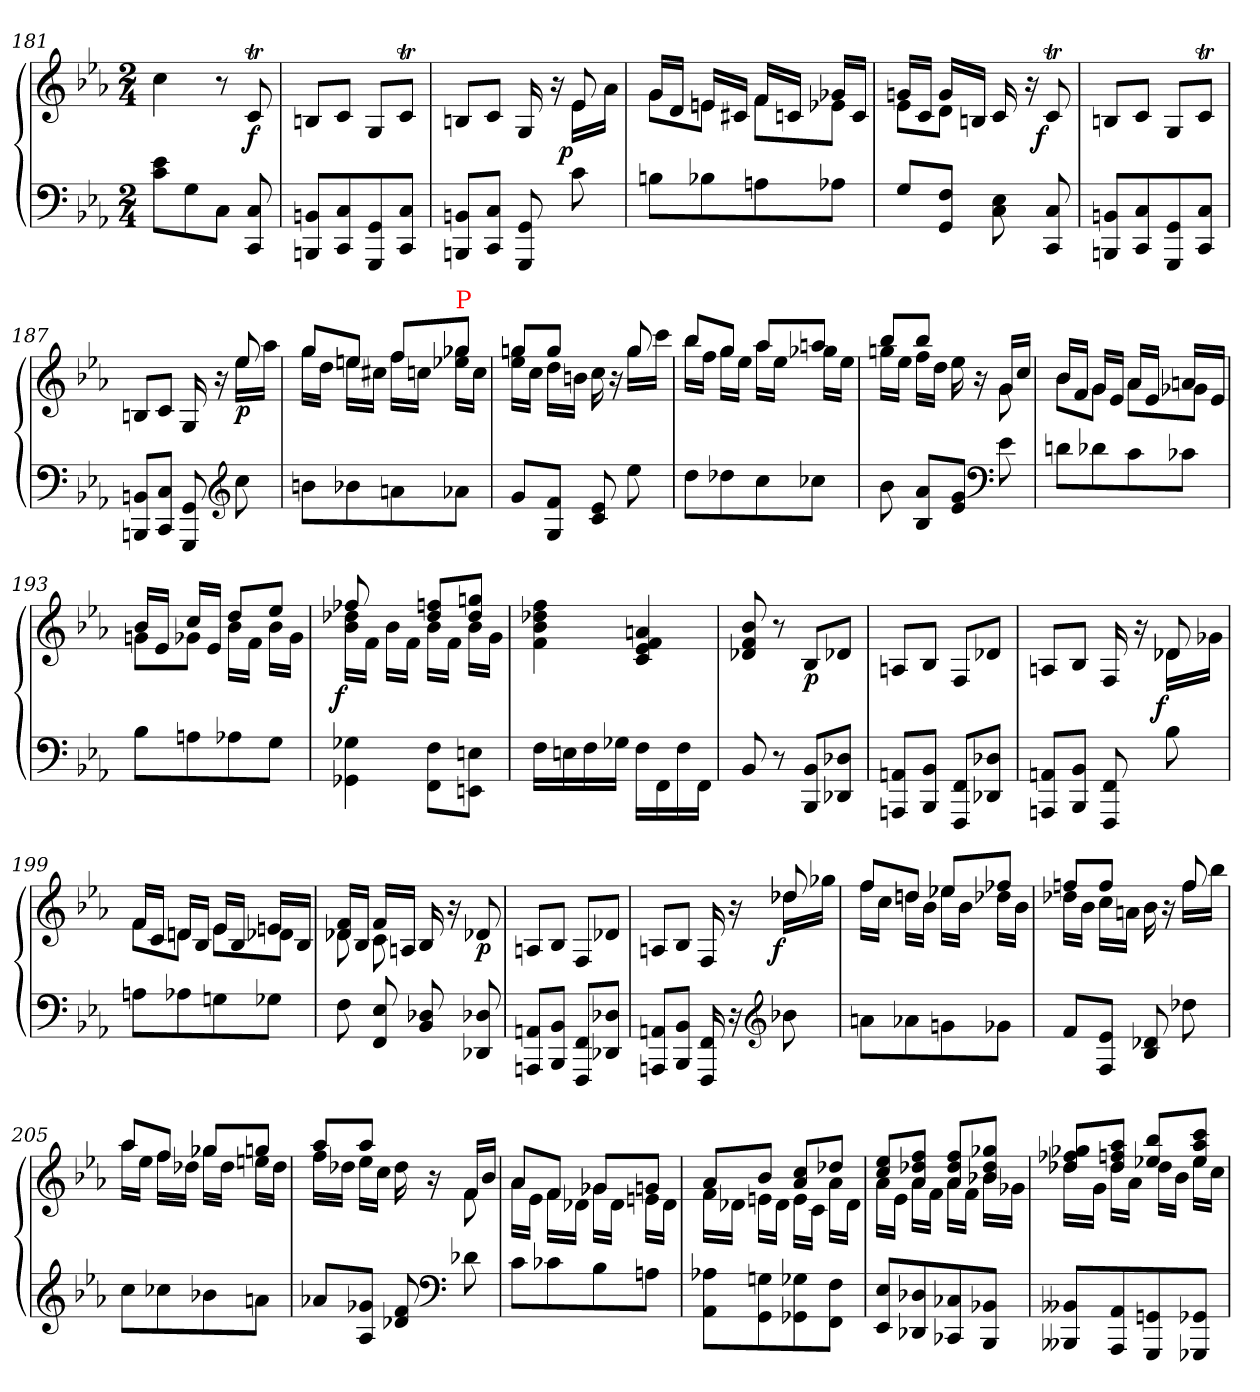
**kern	**kern	**dynam
*part1	*part1	*part1
*staff2	*staff1	*staff1/2
*clefF4	*clefG2	*
*k[b-e-a-]	*k[b-e-a-]	*
*M2/4	*M2/4	*
=181	=181	=181
8e-\ 8c\L	4cc	.
8G	.	.
8CJ	8r	.
!	!	!LO:DY:b
8C 8CC	8cT	f
=182	=182	=182
8BBn 8BBBnL	8Bn/L	.
8C 8CC	8cJ	.
8GG 8GGG	8GL	.
8C 8CCJ	8cTJ	.
=183	=183	=183
*	*^	*
8BBn/ 8BBBn/L	8BnL	4.ryy	.
8C 8CCJ	8cJ	.	.
8GG/ 8GGG/	16G	.	.
.	16r	.	.
!	!	!	!LO:DY:b:rj
8c	8e-/	16e-\LL	p
.	.	16a-JJ	.
=184	=184	=184	=184
8Bn\L	16g/LL	8g\L	.
.	16dJJ	.	.
8B-X	16en/LL	8en\J	.
.	16c#XJJ	.	.
8An	16f/LL	8f\L	.
.	16cnJJ	.	.
8A-XJ	16g-X/LL	8e-XJ	.
.	16cJJ	.	.
=185	=185	=185	=185
8GL	16gn/LL	8e-\L	.
.	16cJJ	.	.
8F 8GGJ	16g/LL	8d\J	.
.	16BnJJ	.	.
8E-\ 8C\	16c	4ryy	.
.	16r	.	.
!	!	!	!LO:DY:b:rj
8C 8CC	8cT	.	f
*	*v	*v	*
=186	=186	=186
8BBn 8BBBnL	8BnL	.
8C 8CC	8cJ	.
8GG 8GGG	8GL	.
8C 8CCJ	8cTJ	.
=187	=187	=187
*	*^	*
8BBn 8BBBnL	8BnL	4.ryy	.
8C 8CCJ	8cJ	.	.
8GG 8GGG	16G	.	.
.	16r	.	.
*clefG2	*	*	*
!	!	!	!LO:DY:b
8cc\	8ee-/	16ee-\LL	p
.	.	16aa-JJ	.
=188	=188	=188	=188
8bn\L	8ggL	16ggLL	.
.	.	16ddJJ	.
8b-X	8eenJ	16eenLL	.
.	.	16cc#XJJ	.
8an	8ffL	16ffLL	.
.	.	16ccnJJ	.
!	!LO:TX:a:color=red:t=P	!	!
8a-XJ	8gg-XJ	16gg-X 16ee-XLL	.
.	.	16ccJJ	.
=189	=189	=189	=189
8gL	8ggnL	16ggn 16ee-LL	.
.	.	16ccJJ	.
8f 8GJ	8ggJ	16ddLL	.
.	.	16bnJJ	.
8e-/ 8c/	8ryy	16cc	.
.	.	16r	.
8ee-\	8gg/	16ggLL	.
.	.	16cccJJ	.
=190	=190	=190	=190
8ddL	8bb-L	16bb-LL	.
.	.	16ffJJ	.
8dd-X	8ggJ	16ggLL	.
.	.	16ee-JJ	.
8cc	8aa-L	16aa-LL	.
.	.	16ee-JJ	.
8cc-XJ	8aanJ	16gg-XLL	.
.	.	16ee-JJ	.
=191	=191	=191	=191
8b-\	8bb-L	16ggnLL	.
.	.	16ee-JJ	.
8a-/ 8B-/L	8bb-J	16ffLL	.
.	.	16ddJJ	.
8g 8e-J	8ryy	16ee-	.
.	.	16r	.
*clefF4	*	*	*
8e-	16gLL	8g	.
.	16ccJJ	.	.
=192	=192	=192	=192
8dn\L	16b-/LL	8b-\L	.
.	16fJJ	.	.
8d-X	16g/LL	8gJ	.
.	16e-JJ	.	.
8c	16a-/LL	8a-\L	.
.	16e-JJ	.	.
8c-XJ	16an/LL	8g-XJ	.
.	16e-JJ	.	.
=193	=193	=193	=193
8B-\L	16b-/LL	8gn\L	.
.	16e-JJ	.	.
8An	16cc/LL	8g-XJ	.
.	16e-JJ	.	.
8A-X	8dd/L	16b-\LL	.
.	.	16fJJ	.
8GJ	8ee-J	16b-\LL	.
.	.	16g-JJ	.
=194	=194	=194	=194
!	!	!	!LO:DY:b:rj
4G-X\ 4GG-X\	8ff-X	16dd-X 16b-LL	f
.	.	16fJJ	.
.	8ryy	16b-\LL	.
.	.	16fJJ	.
8F\ 8FF\L	8ffn 8dd-L	16b-LL	.
.	.	16fJJ	.
8En 8EEnJ	8ggn 8dd-J	16b-LL	.
.	.	16gJJ	.
*	*v	*v	*
=195	=195	=195
16FLL	4ff\ 4dd-X\ 4b-\ 4f\	.
16En	.	.
16F	.	.
16G-XJJ	.	.
16F\LL	4an/ 4f/ 4e-/ 4c/	.
16FF	.	.
16F	.	.
16FFJJ	.	.
=196	=196	=196
8BB-/	8b-/ 8f/ 8d-X/	.
8r	8r	.
!	!	!LO:DY:b
8BB-/ 8BBB-/L	8B-L	p
8D-X 8DD-XJ	8d-XJ	.
=197	=197	=197
8AAn 8AAAnL	8AnL	.
8BB- 8BBB-J	8B-J	.
8FF 8FFFL	8FL	.
8D-X 8DD-XJ	8d-XJ	.
=198	=198	=198
*	*^	*
8AAn 8AAAL	8AnL	4.ryy	.
8BB- 8BBB-J	8B-J	.	.
8FF/ 8FFF/	16F	.	.
.	16r	.	.
!	!	!	!LO:DY:b:rj
8B-\	8d-X/	16d-X\LL	f
.	.	16g-XJJ	.
=199	=199	=199	=199
8AnL	16f/LL	8f\L	.
.	16cJJ	.	.
8A-X	16dn/LL	8dnJ	.
.	16B-JJ	.	.
8Gn	16e-/LL	8e-\L	.
.	16B-JJ	.	.
8G-XJ	16en/LL	8d-XJ	.
.	16B-JJ	.	.
=200	=200	=200	=200
8F\	16f/ 16d-X/LL	8d-X\	.
.	16B-JJ	.	.
8E-/ 8FF/	16f/LL	8c\	.
.	16AnJJ	.	.
8D-X/ 8BB-/	16B-	4ryy	.
.	16r	.	.
!	!	!	!LO:DY:b
8D-X/ 8DD-X/	8d-X	.	p
*	*v	*v	*
=201	=201	=201
8AAn 8AAAnL	8AnL	.
8BB- 8BBB-J	8B-J	.
8FF 8FFFL	8FL	.
8D-X 8DD-XJ	8d-XJ	.
=202	=202	=202
*	*^	*
8AAn 8AAAnL	8An/L	4.ryy	.
8BB- 8BBB-J	8B-J	.	.
16FF 16FFF	16F	.	.
16r	16r	.	.
*clefG2	*	*	*
!	!	!	!LO:DY:b:rj
8b-X\	8dd-X/	16dd-X\LL	f
.	.	16gg-XJJ	.
=203	=203	=203	=203
8an\L	8ffL	16ffLL	.
.	.	16ccJJ	.
8a-X	8ddnJ	16ddnLL	.
.	.	16b-JJ	.
8gn	8ee-XL	16ee-XLL	.
.	.	16b-JJ	.
8g-XJ	8ff-XJ	16dd-XLL	.
.	.	16b-JJ	.
=204	=204	=204	=204
8f/L	8ffnL	16dd-XLL	.
.	.	16b-JJ	.
8e- 8FJ	8ffJ	16ccLL	.
.	.	16anJJ	.
8d-X 8B-	8ryy	16b-\	.
.	.	16r	.
8dd-X\	8ff/	16ff\LL	.
.	.	16bb-JJ	.
=205	=205	=205	=205
8cc\L	8aa-L	16aa-LL	.
.	.	16ee-JJ	.
8cc-X	8ffJ	16ffLL	.
.	.	16dd-XJJ	.
8b-X	8gg-XL	16gg-XLL	.
.	.	16dd-JJ	.
8anJ	8ggnJ	16eenLL	.
.	.	16dd-JJ	.
=206	=206	=206	=206
8a-X/L	8aa-L	16ffLL	.
.	.	16dd-XJJ	.
8g-X 8A-J	8aa-J	16ee-LL	.
.	.	16ccJJ	.
8f/ 8d-X/	8ryy	16dd-	.
.	.	16r	.
*clefF4	*	*	*
8d-X\	16fLL	8f	.
.	16b-JJ	.	.
=207	=207	=207	=207
8c\L	8a-L	16a-LL	.
.	.	16e-JJ	.
8c-X	8fJ	16fLL	.
.	.	16d-XJJ	.
8B-	8g-XL	16g-XLL	.
.	.	16d-JJ	.
8AnJ	8gnJ	16enLL	.
.	.	16d-JJ	.
=208	=208	=208	=208
8A-X\ 8AA-\L	8a-L	16fLL	.
.	.	16d-XJJ	.
8Gn 8GG	8b-J	16enLL	.
.	.	16d-JJ	.
8G-X 8GG-	8cc 8a-L	16eLL	.
.	.	16cJJ	.
8F 8FFJ	8dd-XJ	16a-LL	.
.	.	16d-JJ	.
=209	=209	=209	=209
8E-/ 8EE-/L	8ee- 8ccL	16a-LL	.
.	.	16e-JJ	.
8D-X 8DD-	8ff 8dd-X 8a-J	16a-LL	.
.	.	16fJJ	.
8C-X 8CC-	8ff 8dd- 8a-L	16a-LL	.
.	.	16fJJ	.
8BB-X 8BBB-J	8gg-X 8dd- 8b-XJ	16b-XLL	.
.	.	16g-XJJ	.
=210	=210	=210	=210
8BB--X/ 8BBB--/L	8gg-X 8ff-X 8dd-XL	16dd-XLL	.
.	.	16gJJ	.
8AA- 8AAA-	8aa- 8ffn 8dd-J	16dd-LL	.
.	.	16a-JJ	.
8GGn 8GGG	8bb- 8ee-XL	16dd-LL	.
.	.	16b-JJ	.
8GG-X 8GGG-J	8ccc 8aa- 8ee-J	16ee-LL	.
.	.	16ccJJ	.
*	*v	*v	*
=	=	=
*-	*-	*-
